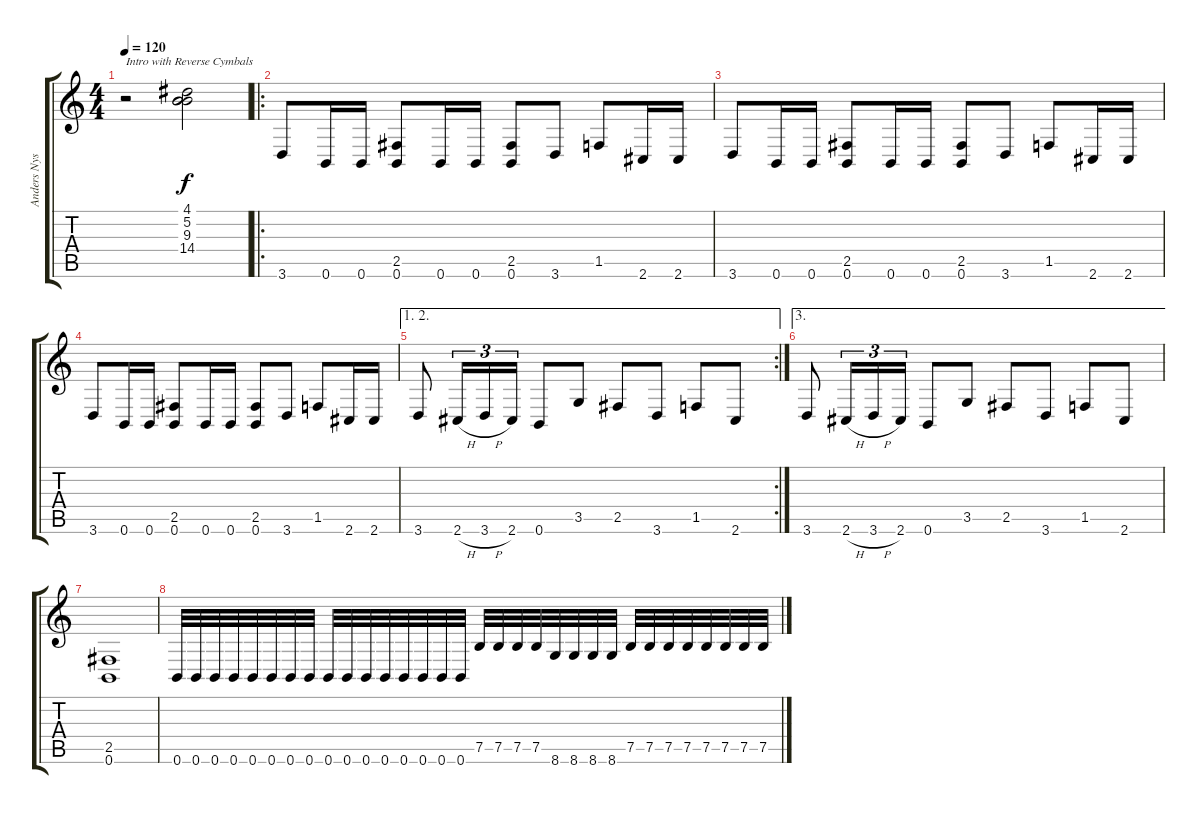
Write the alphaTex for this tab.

\track ("Anders Nyström" "Anders Nys") {instrument distortionguitar}
\staff {score tabs}
\tuning (B3 Gb3 D3 A2 E2 B1) {hide}
\ts (4 4)
\tempo 120
\clef g2
\ks c
r.2{txt "Intro with Reverse Cymbals" dy f volume 10 instrument reversecymbal} (4.1 5.2 9.3 14.4).2 |
\ro
3.6.8{volume 14 instrument distortionguitar} 0.6.16 0.6.16 (2.5 0.6).8 0.6.16 0.6.16 (2.5 0.6).8 3.6.8 1.5.8 2.6.16 2.6.16 |
3.6.8 0.6.16 0.6.16 (2.5 0.6).8 0.6.16 0.6.16 (2.5 0.6).8 3.6.8 1.5.8 2.6.16 2.6.16 |
3.6.8 0.6.16 0.6.16 (2.5 0.6).8 0.6.16 0.6.16 (2.5 0.6).8 3.6.8 1.5.8 2.6.16 2.6.16 |
\ae (1 2)
\rc 2
3.6.8 2.6{h}.16{tu (3 2)} 3.6{h}.16{tu (3 2)} 2.6.16{tu (3 2)} 0.6.8 3.5.8 2.5.8 3.6.8 1.5.8 2.6.8 |
\ae 3
3.6.8 2.6{h}.16{tu (3 2)} 3.6{h}.16{tu (3 2)} 2.6.16{tu (3 2)} 0.6.8 3.5.8 2.5.8 3.6.8 1.5.8 2.6.8 |
(2.5 0.6).1 |
0.6.32 0.6.32 0.6.32 0.6.32 0.6.32 0.6.32 0.6.32 0.6.32 0.6.32 0.6.32 0.6.32 0.6.32 0.6.32 0.6.32 0.6.32 0.6.32 7.5.32 7.5.32 7.5.32 7.5.32 8.6.32 8.6.32 8.6.32 8.6.32 7.5.32 7.5.32 7.5.32 7.5.32 7.5.32 7.5.32 7.5.32 7.5.32
